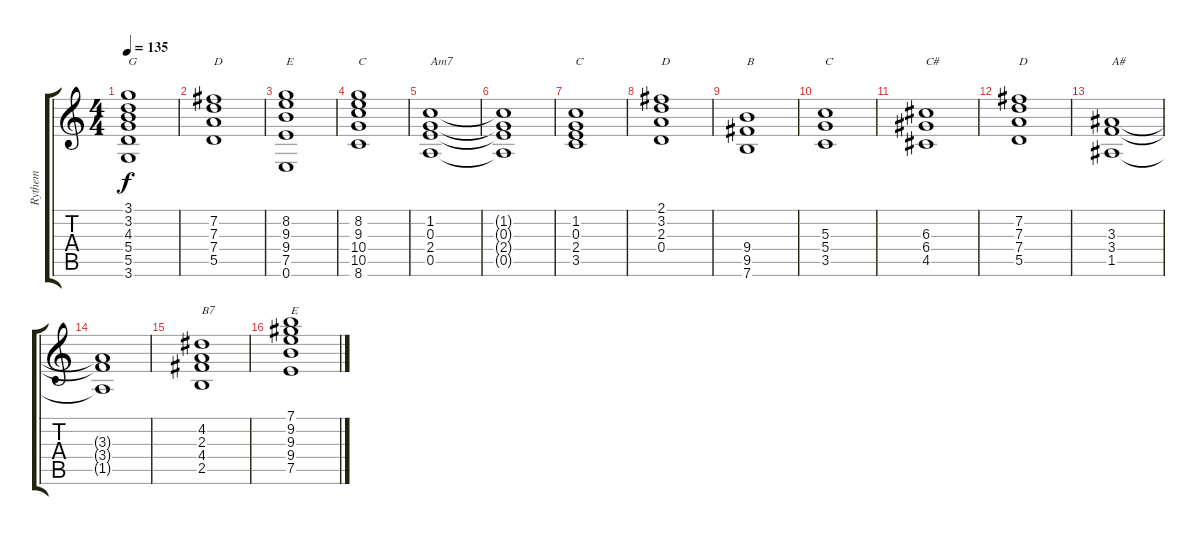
\track ("Rythem" "Rythem") {instrument overdrivenguitar}
\staff {score tabs}
\tuning (E4 B3 G3 D3 A2 E2) {hide}
\ts (4 4)
\tempo 135
\clef g2
\ks c
(3.1 3.2 4.3 5.4 5.5 3.6).1{txt "G" dy f} |
(7.2 7.3 7.4 5.5).1{txt "D"} |
(8.2 9.3 9.4 7.5 0.6).1{txt "E"} |
(8.2 9.3 10.4 10.5 8.6).1{txt "C"} |
(1.2 0.3 2.4 0.5).1{txt "Am7"} |
(1.2{t} 0.3{t} 2.4{t} 0.5{t}).1 |
(1.2 0.3 2.4 3.5).1{txt "C"} |
(2.1 3.2 2.3 0.4).1{txt "D"} |
(9.4 9.5 7.6).1{txt "B"} |
(5.3 5.4 3.5).1{txt "C"} |
(6.3 6.4 4.5).1{txt "C#"} |
(7.2 7.3 7.4 5.5).1{txt "D"} |
(3.3 3.4 1.5).1{txt "A#"} |
(3.3{t} 3.4{t} 1.5{t}).1 |
(4.2 2.3 4.4 2.5).1{txt "B7"} |
(7.1 9.2 9.3 9.4 7.5).1{txt "E"}
